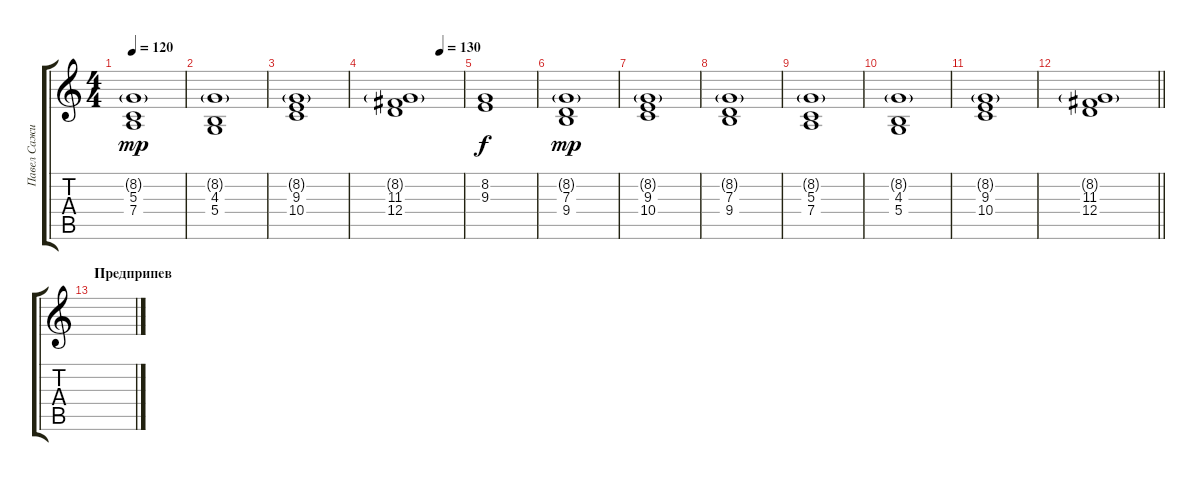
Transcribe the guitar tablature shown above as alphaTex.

\track ("Павел Сажинов" "Павел Сажи") {instrument pad4choir}
\staff {score tabs}
\tuning (E4 B3 G3 D3 A2 E2) {hide}
\ts (4 4)
\tempo 120
\clef g2
\ks c
(8.2{g} 5.3 7.4).1{dy mp} |
(8.2{g} 4.3 5.4).1 |
(8.2{g} 9.3 10.4).1 |
\tempo (130 0.625)
(8.2{g} 11.3 12.4).1 |
(8.2 9.3).1{dy f} |
(8.2{g} 7.3 9.4).1{dy mp} |
(8.2{g} 9.3 10.4).1 |
(8.2{g} 7.3 9.4).1 |
(8.2{g} 5.3 7.4).1 |
(8.2{g} 4.3 5.4).1 |
(8.2{g} 9.3 10.4).1 |
\barLineRight lightlight
(8.2{g} 11.3 12.4).1 |
\section ("" "Предприпев")
